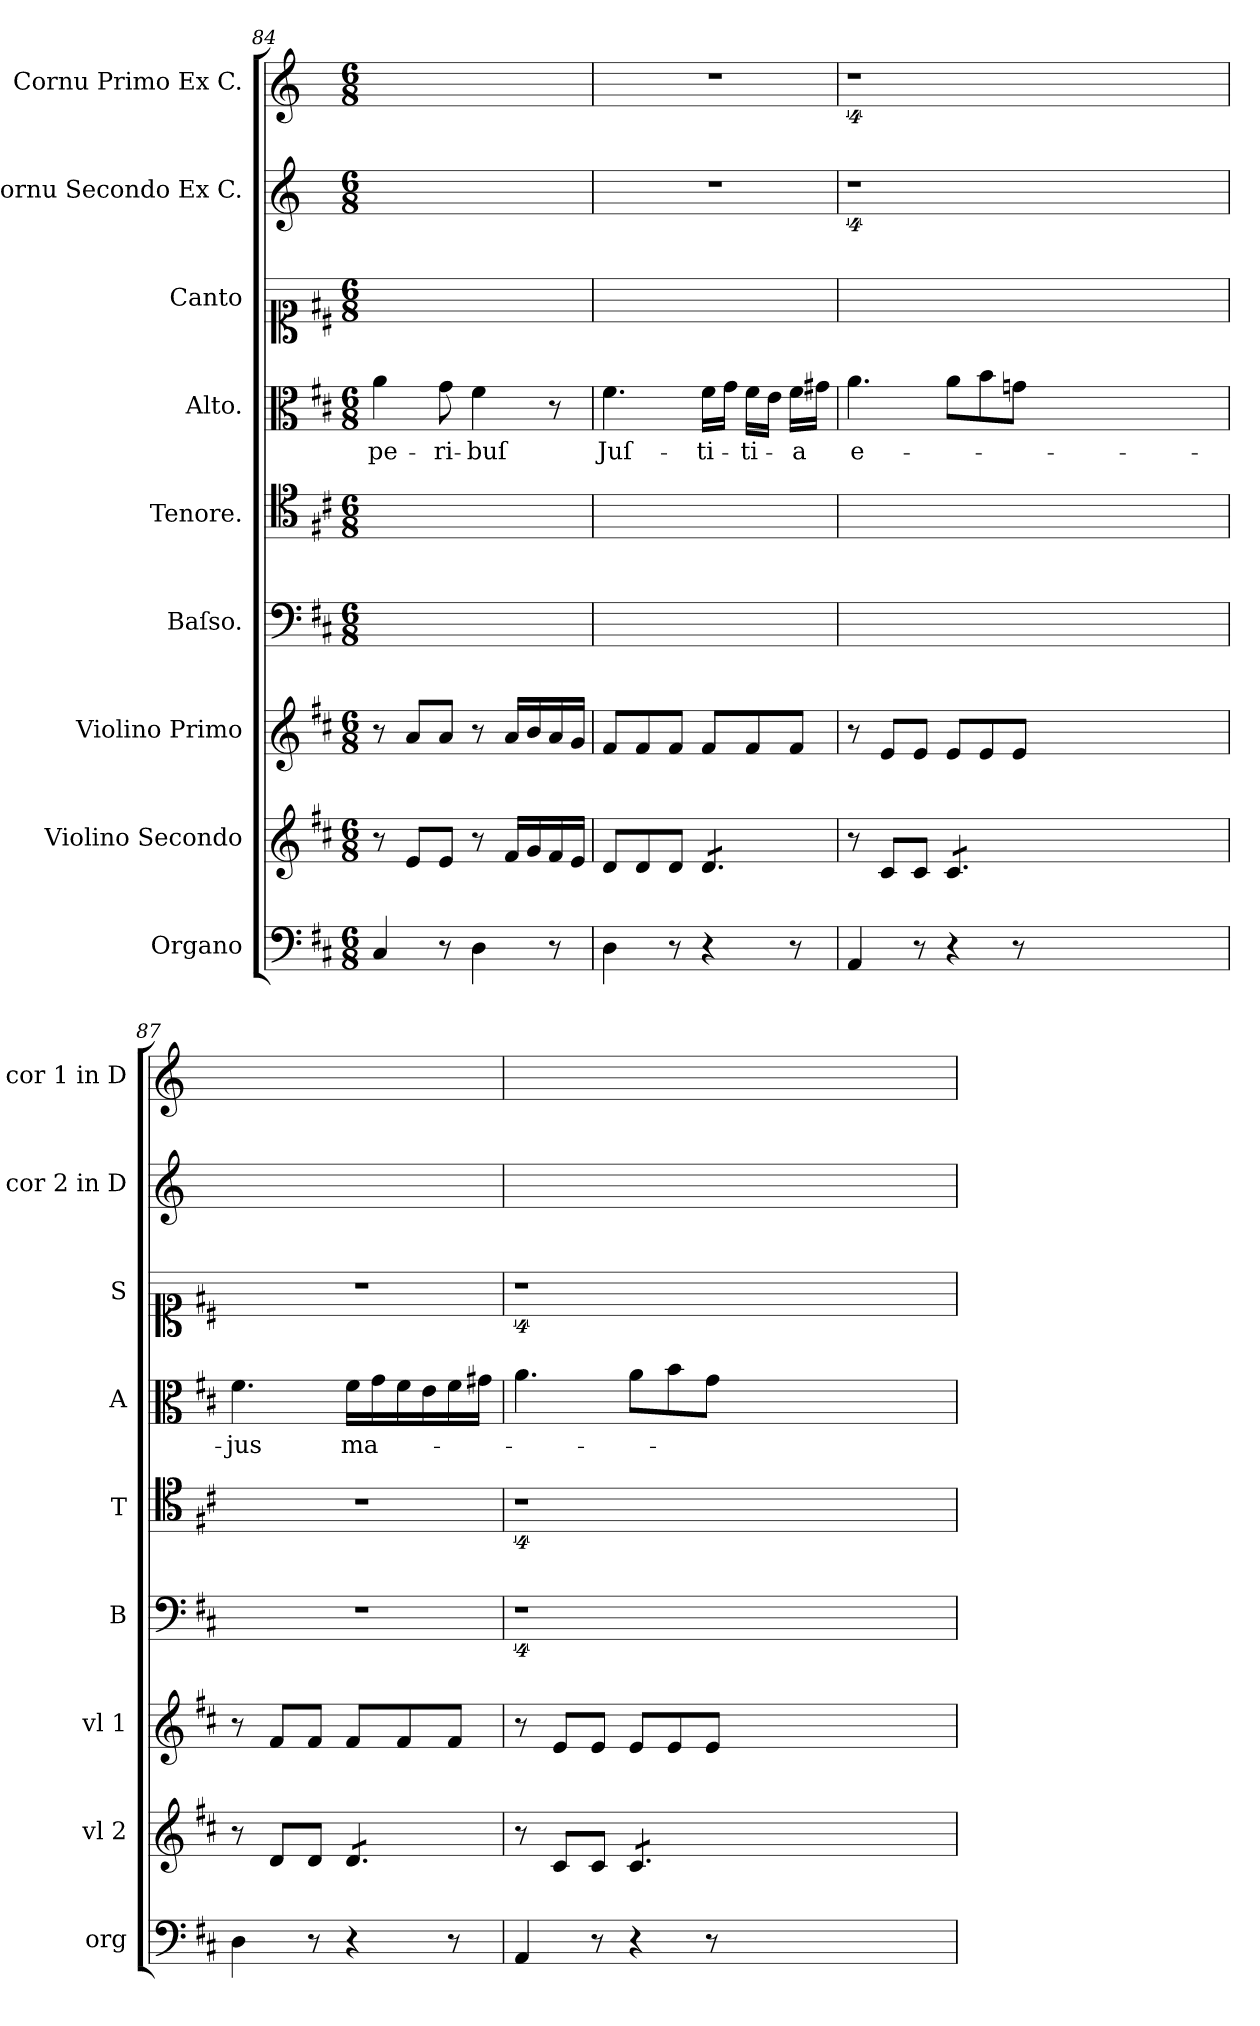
**kern	**kern	**kern	**kern	**kern	**kern	**text	**kern	**kern	**kern
*part9	*part8	*part7	*part6	*part5	*part4	*part4	*part3	*part2	*part1
*staff9	*staff8	*staff7	*staff6	*staff5	*staff4	*staff4	*staff3	*staff2	*staff1
*I"Organo	*I"Violino Secondo	*I"Violino Primo	*I"Baſso.	*I"Tenore.	*I"Alto.	*	*I"Canto	*I"Cornu Secondo Ex C.	*I"Cornu Primo Ex C.
*I'org	*I'vl 2	*I'vl 1	*I'B	*I'T	*I'A	*	*I'S	*I'cor 2 in D	*I'cor 1 in D
*clefF4	*clefG2	*clefG2	*clefF4	*clefC4	*clefC3	*	*clefC1	*clefG2	*clefG2
*	*	*	*	*	*	*	*	*ITrd6c10	*ITrd6c10
*k[f#c#]	*k[f#c#]	*k[f#c#]	*k[f#c#]	*k[f#c#]	*k[f#c#]	*	*k[f#c#]	*k[f#c#]	*k[f#c#]
*D:	*D:	*D:	*D:	*D:	*D:	*	*D:	*D:	*D:
*M6/8	*M6/8	*M6/8	*M6/8	*M6/8	*M6/8	*	*M6/8	*M6/8	*M6/8
=84	=84	=84	=84	=84	=84	=84	=84	=84	=84
4C#/	8r	8r	2.ryy	2.ryy	4a\	-pe-	2.ryy	2.ryy	2.ryy
.	8e/L	8a/L	.	.	.	.	.	.	.
8r	8e/J	8a/J	.	.	8g\	-ri-	.	.	.
4D\	8r	8r	.	.	4f#\	-buſ	.	.	.
.	16f#/LL	16a/LL	.	.	.	.	.	.	.
.	16g/	16b/	.	.	.	.	.	.	.
8r	16f#/	16a/	.	.	8r	.	.	.	.
.	16e/JJ	16g/JJ	.	.	.	.	.	.	.
=85	=85	=85	=85	=85	=85	=85	=85	=85	=85
4D\	8d/L	8f#/L	2.ryy	2.ryy	4.f#\	Juſ-	2.ryy	2.r	2.r
.	8d/	8f#/	.	.	.	.	.	.	.
8r	8d/J	8f#/J	.	.	.	.	.	.	.
*	*tremolo	*	*	*	*	*	*	*	*
4r	8d/L	8f#/L	.	.	16f#\LL	-ti-	.	.	.
.	.	.	.	.	16g\JJ	.	.	.	.
.	8d/	8f#/	.	.	16f#\LL	-ti-	.	.	.
.	.	.	.	.	16e\JJ	.	.	.	.
8r	8d/J	8f#/J	.	.	16f#\LL	-a	.	.	.
*	*Xtremolo	*	*	*	*	*	*	*	*
.	.	.	.	.	16g#X\JJ	.	.	.	.
=86	=86	=86	=86	=86	=86	=86	=86	=86	=86
4AA/	8r	8r	0ryy	0ryy	4.a\	e-	0ryy	4%9r	4%9r
.	8c#/L	8e/L	.	.	.	.	.	.	.
8r	8c#/J	8e/J	.	.	.	.	.	.	.
*	*tremolo	*	*	*	*	*	*	*	*
4r	8c#/L	8e/L	.	.	8a\L	.	.	.	.
.	8c#/	8e/	.	.	8b\	.	.	.	.
8r	8c#/J	8e/J	.	.	8gn\J	.	.	.	.
*	*Xtremolo	*	*	*	*	*	*	*	*
1.ryy	1.ryy	1.ryy	.	.	1.ryy	.	.	.	.
.	.	.	4ryy	4ryy	.	.	4ryy	.	.
=87	=87	=87	=87	=87	=87	=87	=87	=87	=87
4D\	8r	8r	2.r	2.r	4.f#\	-jus	2.r	2.ryy	2.ryy
.	8d/L	8f#/L	.	.	.	.	.	.	.
8r	8d/J	8f#/J	.	.	.	.	.	.	.
*	*tremolo	*	*	*	*	*	*	*	*
4r	8d/L	8f#/L	.	.	16f#\LL	ma-	.	.	.
.	.	.	.	.	16g\	.	.	.	.
.	8d/	8f#/	.	.	16f#\	.	.	.	.
.	.	.	.	.	16e\	.	.	.	.
8r	8d/J	8f#/J	.	.	16f#\	.	.	.	.
*	*Xtremolo	*	*	*	*	*	*	*	*
.	.	.	.	.	16g#X\JJ	.	.	.	.
=88	=88	=88	=88	=88	=88	=88	=88	=88	=88
4AA/	8r	8r	4%9r	4%9r	4.a\	.	4%9r	0ryy	0ryy
.	8c#/L	8e/L	.	.	.	.	.	.	.
8r	8c#/J	8e/J	.	.	.	.	.	.	.
*	*tremolo	*	*	*	*	*	*	*	*
4r	8c#/L	8e/L	.	.	8a\L	.	.	.	.
.	8c#/	8e/	.	.	8b\	.	.	.	.
8r	8c#/J	8e/J	.	.	8g\J	.	.	.	.
*	*Xtremolo	*	*	*	*	*	*	*	*
1.ryy	1.ryy	1.ryy	.	.	1.ryy	.	.	.	.
.	.	.	.	.	.	.	.	4ryy	4ryy
=	=	=	=	=	=	=	=	=	=
*-	*-	*-	*-	*-	*-	*-	*-	*-	*-
